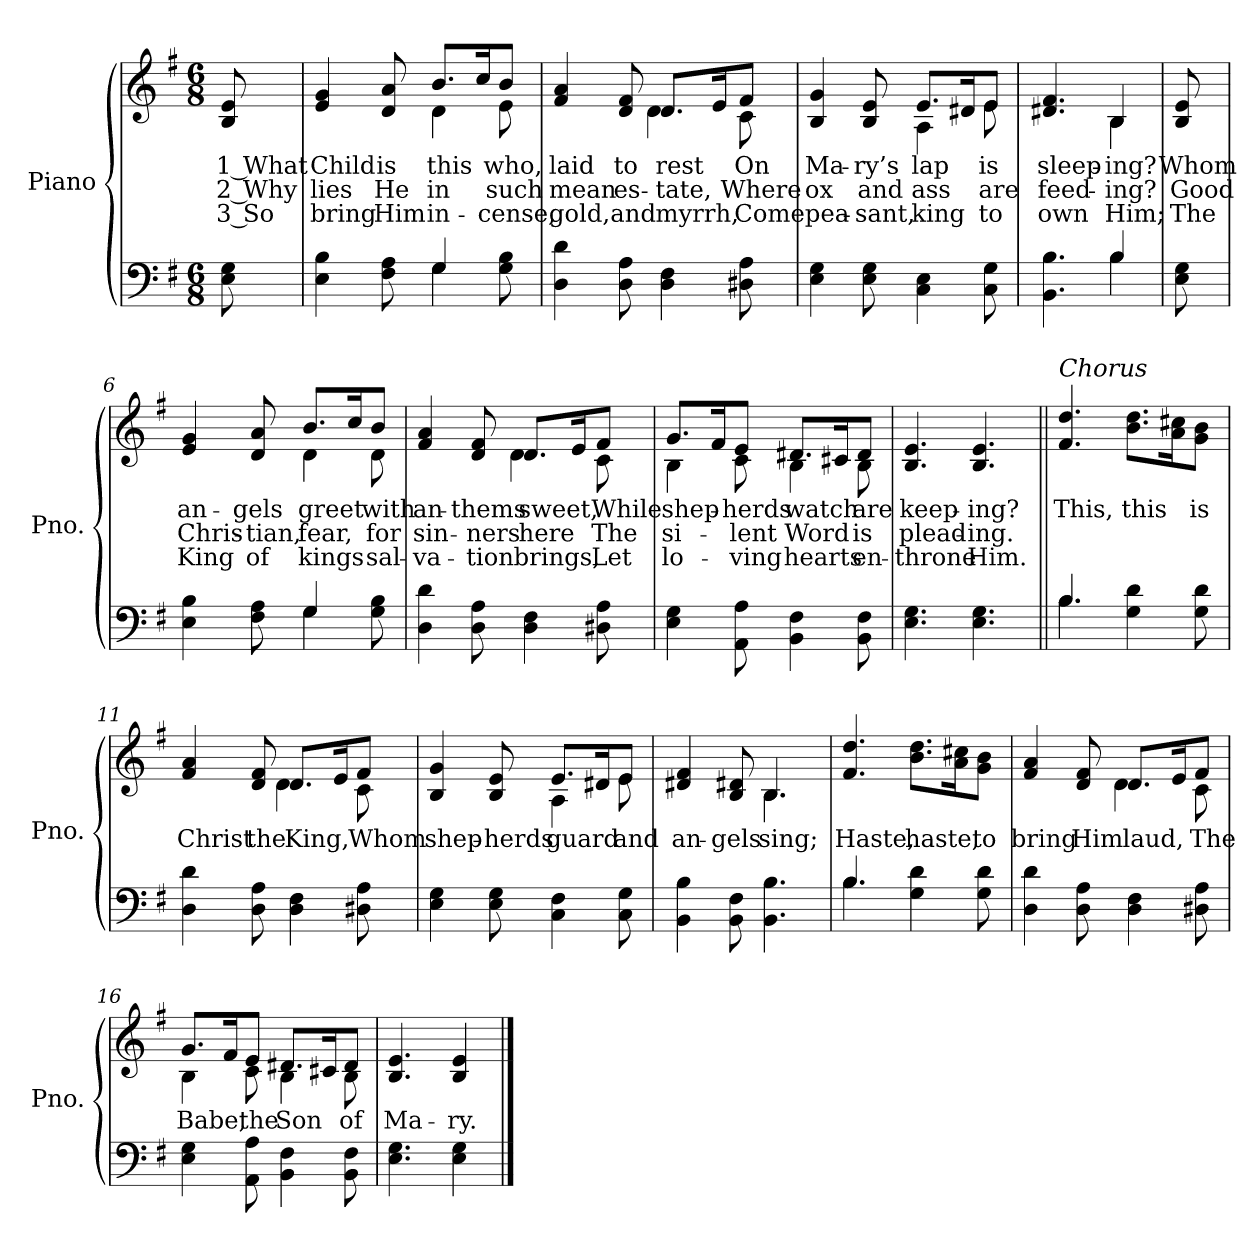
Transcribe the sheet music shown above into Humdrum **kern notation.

**kern	**kern	**text	**text	**text
*part2	*part1	*part1	*part1	*part1
*staff2	*staff1	*staff1	*staff1	*staff1
*I"Piano	*I"Piano	*	*	*
*I'Pno.	*I'Pno.	*	*	*
!!LO:PB:g=z
*clefF4	*clefG2	*	*	*
*k[f#]	*k[f#]	*	*	*
*G:	*G:	*	*	*
*M6/8	*M6/8	*	*	*
=	=	=	=	=
!	!	!LO:LY:b:color=#000000	!LO:LY:b:color=#000000	!LO:LY:b:color=#000000
8Ei\ 8Gi	8Bi/ 8ei	1 What	2 Why	3 So
=1	=1	=1	=1	=1
*^	*	*	*	*
!	!	!	!LO:LY:b:color=#000000	!LO:LY:b:color=#000000	!LO:LY:b:color=#000000
*	*	*^	*	*	*
4Ei\ 4Bi	4.ryy	4ei/ 4gi	4.ryy	Child	lies	bring
!	!	!	!	!LO:LY:b:color=#000000	!LO:LY:b:color=#000000	!LO:LY:b:color=#000000
8F#i\ 8Ai	.	8di/ 8ai	.	is	He	Him
!	!	!	!	!LO:LY:b:color=#000000	!LO:LY:b:color=#000000	!LO:LY:b:color=#000000
4Gi/	4Gi\	8.bi/L	4di\	this	in	in-
.	.	16cci/	.	.	.	.
!	!	!	!	!LO:LY:b:color=#000000	!LO:LY:b:color=#000000	!LO:LY:b:color=#000000
8Gi\ 8Bi	8ryy	8bi/J	8ei\L	who,	such	-cense,
=2	=2	=2	=2	=2	=2	=2
!	!	!	!	!LO:LY:b:color=#000000	!LO:LY:b:color=#000000	!LO:LY:b:color=#000000
*v	*v	*	*	*	*	*
4Di\ 4di	4f#i/ 4ai	4.ryy	laid	mean	gold,
!	!	!	!LO:LY:b:color=#000000	!LO:LY:b:color=#000000	!LO:LY:b:color=#000000
8Di\ 8Ai	8di/ 8f#i	.	to	es-	and
!	!	!	!LO:LY:b:color=#000000	!LO:LY:b:color=#000000	!LO:LY:b:color=#000000
4Di\ 4F#i	8.di/L	4di\	rest	-tate,	myrrh,
.	16ei/	.	.	.	.
!	!	!	!LO:LY:b:color=#000000	!LO:LY:b:color=#000000	!LO:LY:b:color=#000000
8D#Xi\ 8Ai	8f#i/J	8ci\L	On	Where	Come
!!LO:LB:g=z	!!
=3	=3	=3	=3	=3	=3
!	!	!	!LO:LY:b:color=#000000	!LO:LY:b:color=#000000	!LO:LY:b:color=#000000
4Ei\ 4Gi	4Bi/ 4gi	4.ryy	Ma-	ox	pea-
!	!	!	!LO:LY:b:color=#000000	!LO:LY:b:color=#000000	!LO:LY:b:color=#000000
8Ei\ 8Gi	8Bi/ 8ei	.	-ry’s	and	-sant,
!	!	!	!LO:LY:b:color=#000000	!LO:LY:b:color=#000000	!LO:LY:b:color=#000000
4Ci\ 4Ei	8.ei/L	4Ai\	lap	ass	king
.	16d#Xi/	.	.	.	.
!	!	!	!LO:LY:b:color=#000000	!LO:LY:b:color=#000000	!LO:LY:b:color=#000000
8Ci\ 8Gi	8ei/J	8ei\L	is	are	to
=4	=4	=4	=4	=4	=4
*^	*	*	*	*	*
!	!	!	!	!LO:LY:b:color=#000000	!LO:LY:b:color=#000000	!LO:LY:b:color=#000000
4.BBi\ 4.Bi	4.ryy	4.d#Xi/ 4.f#i	4.ryy	sleep-	feed-	own
!	!	!	!	!LO:LY:b:color=#000000	!LO:LY:b:color=#000000	!LO:LY:b:color=#000000
4Bi/	4Bi\	4Bi/	4Bi\	-ing?	-ing?	Him;
=5	=5	=5	=5	=5	=5	=5
!	!	!	!	!LO:LY:b:color=#000000	!LO:LY:b:color=#000000	!LO:LY:b:color=#000000
*v	*v	*	*	*	*	*
*	*v	*v	*	*	*
8Ei\ 8GiL	8Bi/ 8eiL	Whom	Good	The
=6	=6	=6	=6	=6
*^	*	*	*	*
!	!	!	!LO:LY:b:color=#000000	!LO:LY:b:color=#000000	!LO:LY:b:color=#000000
*	*	*^	*	*	*
4Ei\ 4Bi	4.ryy	4ei/ 4gi	4.ryy	an-	Chris-	King
!	!	!	!	!LO:LY:b:color=#000000	!LO:LY:b:color=#000000	!LO:LY:b:color=#000000
8F#i\ 8Ai	.	8di/ 8ai	.	-gels	-tian,	of
!	!	!	!	!LO:LY:b:color=#000000	!LO:LY:b:color=#000000	!LO:LY:b:color=#000000
4Gi/	4Gi\	8.bi/L	4di\	greet	fear,	kings
.	.	16cci/	.	.	.	.
!	!	!	!	!LO:LY:b:color=#000000	!LO:LY:b:color=#000000	!LO:LY:b:color=#000000
8Gi\ 8Bi	8ryy	8bi/J	8di\L	with	for	sal-
!!LO:LB:g=z	!!
=7	=7	=7	=7	=7	=7	=7
!	!	!	!	!LO:LY:b:color=#000000	!LO:LY:b:color=#000000	!LO:LY:b:color=#000000
*v	*v	*	*	*	*	*
4Di\ 4di	4f#i/ 4ai	4.ryy	an-	sin-	-va-
!	!	!	!LO:LY:b:color=#000000	!LO:LY:b:color=#000000	!LO:LY:b:color=#000000
8Di\ 8Ai	8di/ 8f#i	.	-thems	-ners	-tion
!	!	!	!LO:LY:b:color=#000000	!LO:LY:b:color=#000000	!LO:LY:b:color=#000000
4Di\ 4F#i	8.di/L	4di\	sweet,	here	brings,
.	16ei/	.	.	.	.
!	!	!	!LO:LY:b:color=#000000	!LO:LY:b:color=#000000	!LO:LY:b:color=#000000
8D#Xi\ 8Ai	8f#i/J	8ci\L	While	The	Let
=8	=8	=8	=8	=8	=8
!	!	!	!LO:LY:b:color=#000000	!LO:LY:b:color=#000000	!LO:LY:b:color=#000000
4Ei\ 4Gi	8.gi/L	4Bi\	shep-	si-	lo-
.	16f#i/	.	.	.	.
!	!	!	!LO:LY:b:color=#000000	!LO:LY:b:color=#000000	!LO:LY:b:color=#000000
8AAi\ 8Ai	8ei/J	8ci\	-herds	-lent	-ving
!	!	!	!LO:LY:b:color=#000000	!LO:LY:b:color=#000000	!LO:LY:b:color=#000000
4BBi\ 4F#i	8.d#Xi/L	4Bi\	watch	Word	hearts
.	16c#Xi/	.	.	.	.
!	!	!	!LO:LY:b:color=#000000	!LO:LY:b:color=#000000	!LO:LY:b:color=#000000
8BBi\ 8F#i	8d#i/J	8Bi\	are	is	en-
=9	=9	=9	=9	=9	=9
!	!	!	!LO:LY:b:color=#000000	!LO:LY:b:color=#000000	!LO:LY:b:color=#000000
*	*v	*v	*	*	*
4.Ei\ 4.Gi	4.Bi/ 4.ei	keep-	plead-	-throne
!	!	!LO:LY:b:color=#000000	!LO:LY:b:color=#000000	!LO:LY:b:color=#000000
4.Ei\ 4.Gi	4.Bi/ 4.ei	-ing?	-ing.	Him.
!!LO:LB:g=z
=10||	=10||	=10||	=10||	=10||
*^	*	*	*	*
!	!	!LO:TX:a:i:t=Chorus	!	!	!
!	!	!	!LO:LY:b:color=#000000	!	!
4.Bi/	4.Bi\	4.f#i/ 4.ddi	This,	.	.
!	!	!	!LO:LY:b:color=#000000	!	!
4Gi\ 4di	4.ryy	8.bi\ 8.ddiL	this	.	.
.	.	16ai\ 16cc#Xi	.	.	.
!	!	!	!LO:LY:b:color=#000000	!	!
8Gi\ 8di	.	8gi\ 8biJ	is	.	.
*v	*v	*	*	*	*
=11	=11	=11	=11	=11
!	!	!LO:LY:b:color=#000000	!	!
*	*^	*	*	*
4Di\ 4di	4f#i/ 4ai	4.ryy	Christ	.	.
!	!	!	!LO:LY:b:color=#000000	!	!
8Di\ 8Ai	8di/ 8f#i	.	the	.	.
!	!	!	!LO:LY:b:color=#000000	!	!
4Di\ 4F#i	8.di/L	4di\	King,	.	.
.	16ei/	.	.	.	.
!	!	!	!LO:LY:b:color=#000000	!	!
8D#Xi\ 8Ai	8f#i/J	8ci\L	Whom	.	.
=12	=12	=12	=12	=12	=12
!	!	!	!LO:LY:b:color=#000000	!	!
4Ei\ 4Gi	4Bi/ 4gi	4.ryy	shep-	.	.
!	!	!	!LO:LY:b:color=#000000	!	!
8Ei\ 8Gi	8Bi/ 8ei	.	-herds	.	.
!	!	!	!LO:LY:b:color=#000000	!	!
4Ci\ 4F#i	8.ei/L	4Ai\	guard	.	.
.	16d#Xi/	.	.	.	.
!	!	!	!LO:LY:b:color=#000000	!	!
8Ci\ 8Gi	8ei/J	8ei\L	and	.	.
!!LO:LB:g=z	!!
=13	=13	=13	=13	=13	=13
!	!	!	!LO:LY:b:color=#000000	!	!
4BBi\ 4Bi	4d#Xi/ 4f#i	4.ryy	an-	.	.
!	!	!	!LO:LY:b:color=#000000	!	!
8BBi\ 8F#i	8Bi/ 8d#Xi	.	-gels	.	.
!	!	!	!LO:LY:b:color=#000000	!	!
4.BBi\ 4.Bi	4.Bi/	4.Bi\	sing;	.	.
=14	=14	=14	=14	=14	=14
*^	*	*	*	*	*
!	!	!	!	!LO:LY:b:color=#000000	!	!
*	*	*v	*v	*	*	*
4.Bi/	4.Bi\	4.f#i/ 4.ddi	Haste,	.	.
!	!	!	!LO:LY:b:color=#000000	!	!
4Gi\ 4di	4.ryy	8.bi\ 8.ddiL	haste,	.	.
.	.	16ai\ 16cc#Xi	.	.	.
!	!	!	!LO:LY:b:color=#000000	!	!
8Gi\ 8di	.	8gi\ 8biJ	to	.	.
*v	*v	*	*	*	*
=15	=15	=15	=15	=15
!	!	!LO:LY:b:color=#000000	!	!
*	*^	*	*	*
4Di\ 4di	4f#i/ 4ai	4.ryy	bring	.	.
!	!	!	!LO:LY:b:color=#000000	!	!
8Di\ 8Ai	8di/ 8f#i	.	Him	.	.
!	!	!	!LO:LY:b:color=#000000	!	!
4Di\ 4F#i	8.di/L	4di\	laud,	.	.
.	16ei/	.	.	.	.
!	!	!	!LO:LY:b:color=#000000	!	!
8D#Xi\ 8Ai	8f#i/J	8ci\L	The	.	.
!!LO:LB:g=z	!!
=16	=16	=16	=16	=16	=16
!	!	!	!LO:LY:b:color=#000000	!	!
4Ei\ 4Gi	8.gi/L	4Bi\	Babe,	.	.
.	16f#i/	.	.	.	.
!	!	!	!LO:LY:b:color=#000000	!	!
8AAi\ 8Ai	8ei/J	8ci\	the	.	.
!	!	!	!LO:LY:b:color=#000000	!	!
4BBi\ 4F#i	8.d#Xi/L	4Bi\	Son	.	.
.	16c#Xi/	.	.	.	.
!	!	!	!LO:LY:b:color=#000000	!	!
8BBi\ 8F#i	8d#i/J	8Bi\	of	.	.
=17	=17	=17	=17	=17	=17
!	!	!	!LO:LY:b:color=#000000	!	!
*	*v	*v	*	*	*
4.Ei\ 4.Gi	4.Bi/ 4.ei	Ma-	.	.
!	!	!LO:LY:b:color=#000000	!	!
4Ei\ 4Gi	4Bi/ 4ei	-ry.	.	.
==	==	==	==	==
*-	*-	*-	*-	*-
